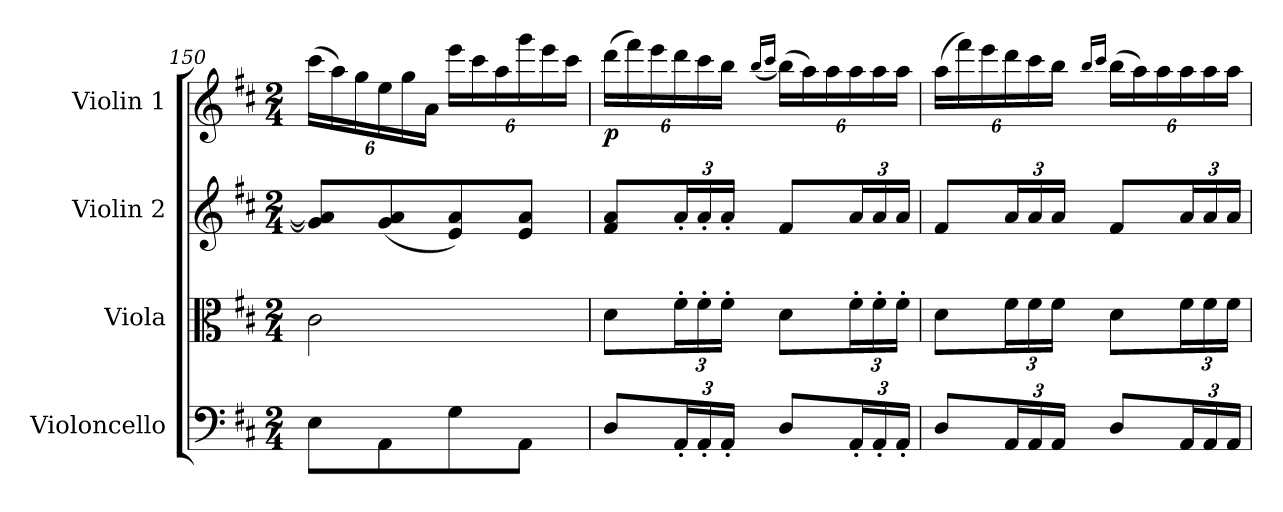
**kern	**kern	**kern	**kern	**dynam
*part4	*part3	*part2	*part1	*part1
*staff4	*staff3	*staff2	*staff1	*staff1
*I"Violoncello	*I"Viola	*I"Violin 2	*I"Violin 1	*
*I'Vc	*I'Vla	*I'Vln	*I'Vln	*
*clefF4	*clefC3	*clefG2	*clefG2	*
*k[f#c#]	*k[f#c#]	*k[f#c#]	*k[f#c#]	*
*M2/4	*M2/4	*M2/4	*M2/4	*
*	*	*	*Xbrackettup	*
=150	=150	=150	=150	=150
8E\L	2c#\	8g/] 8a/]L	(24ccc#\LL	.
.	.	.	24aa\)	.
.	.	.	24gg\	.
8AA\	.	(8g/ 8a/	24ee\	.
.	.	.	24gg\	.
.	.	.	24a\JJ	.
8G\	.	8e/ 8a/)	24eee\LL	.
.	.	.	24ccc#\	.
.	.	.	24aa\	.
8AA\J	.	8e/ 8a/J	24ggg\	.
.	.	.	24eee\	.
.	.	.	24ccc#\JJ	.
=151	=151	=151	=151	=151
!	!	!	!	!LO:DY:b
8D/L	8d\L	8f#/ 8a/L	(24ddd\LL	p
.	.	.	24fff#\)	.
.	.	.	24eee\	.
*Xbrackettup	*Xbrackettup	*Xbrackettup	*	*
24AA'/L	24f#'\L	24a'/L	24ddd\	.
24AA'/	24f#'\	24a'/	24ccc#\	.
24AA'/JJ	24f#'\JJ	24a'/JJ	24bb\JJ	.
.	.	.	(16qbb/LL	.
.	.	.	16qccc#/JJ	.
8D/L	8d\L	8f#/L	(24bb\LL)	.
.	.	.	24aa\)	.
.	.	.	24aa\	.
24AA'/L	24f#'\L	24a/L	24aa\	.
24AA'/	24f#'\	24a/	24aa\	.
24AA'/JJ	24f#'\JJ	24a/JJ	24aa\JJ	.
!!LO:LB:g=z
=152	=152	=152	=152	=152
8D/L	8d\L	8f#/L	(24aa\LL	.
.	.	.	24fff#\)	.
.	.	.	24eee\	.
24AA/L	24f#\L	24a/L	24ddd\	.
24AA/	24f#\	24a/	24ccc#\	.
24AA/JJ	24f#\JJ	24a/JJ	24bb\JJ	.
.	.	.	16qbb/LL	.
.	.	.	16qccc#/JJ	.
8D/L	8d\L	8f#/L	(24bb\LL	.
.	.	.	24aa\)	.
.	.	.	24aa\	.
24AA/L	24f#\L	24a/L	24aa\	.
24AA/	24f#\	24a/	24aa\	.
24AA/JJ	24f#\JJ	24a/JJ	24aa\JJ	.
=	=	=	=	=
*-	*-	*-	*-	*-
